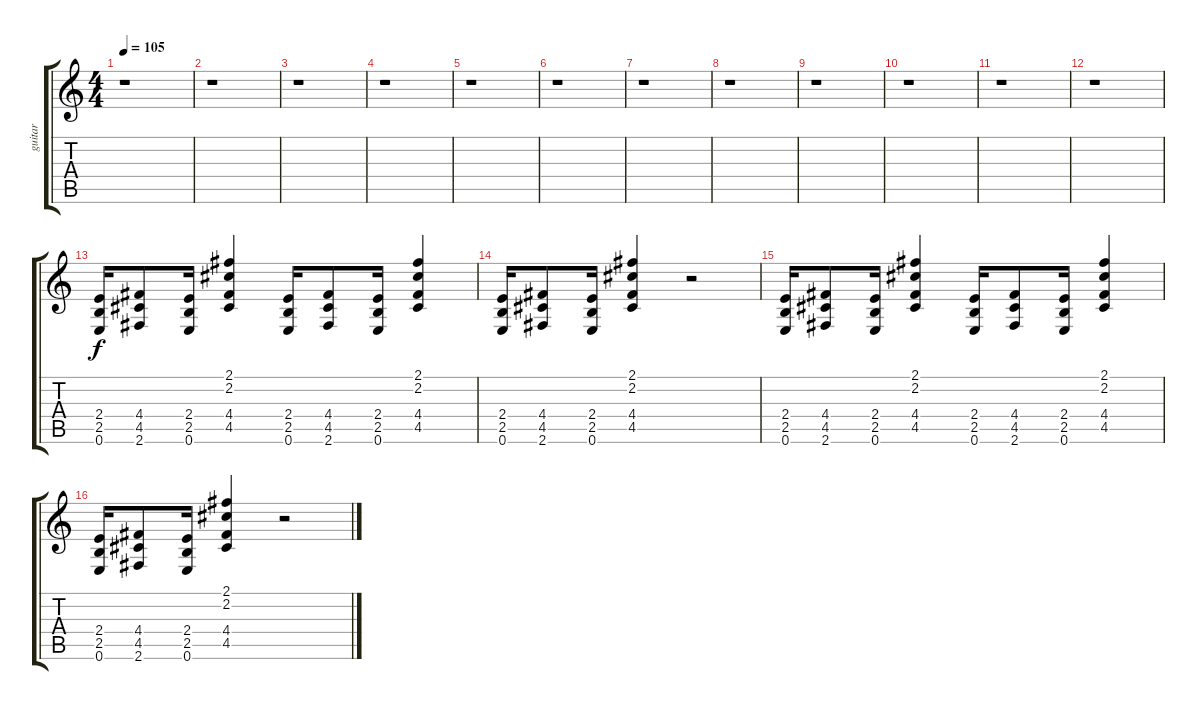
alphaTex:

\track ("guitar" "guitar") {instrument overdrivenguitar}
\staff {score tabs}
\tuning (E4 B3 G3 D3 A2 E2) {hide}
\ts (4 4)
\tempo 105
\clef g2
\ks c
r.1{dy f} |
r.1 |
r.1 |
r.1 |
r.1 |
r.1 |
r.1 |
r.1 |
r.1 |
r.1 |
r.1 |
r.1 |
(2.4 2.5 0.6).16 (4.4 4.5 2.6).8 (2.4 2.5 0.6).16 (2.1 2.2 4.4 4.5).4 (2.4 2.5 0.6).16 (4.4 4.5 2.6).8 (2.4 2.5 0.6).16 (2.1 2.2 4.4 4.5).4 |
(2.4 2.5 0.6).16 (4.4 4.5 2.6).8 (2.4 2.5 0.6).16 (2.1 2.2 4.4 4.5).4 r.2 |
(2.4 2.5 0.6).16 (4.4 4.5 2.6).8 (2.4 2.5 0.6).16 (2.1 2.2 4.4 4.5).4 (2.4 2.5 0.6).16 (4.4 4.5 2.6).8 (2.4 2.5 0.6).16 (2.1 2.2 4.4 4.5).4 |
(2.4 2.5 0.6).16 (4.4 4.5 2.6).8 (2.4 2.5 0.6).16 (2.1 2.2 4.4 4.5).4 r.2
